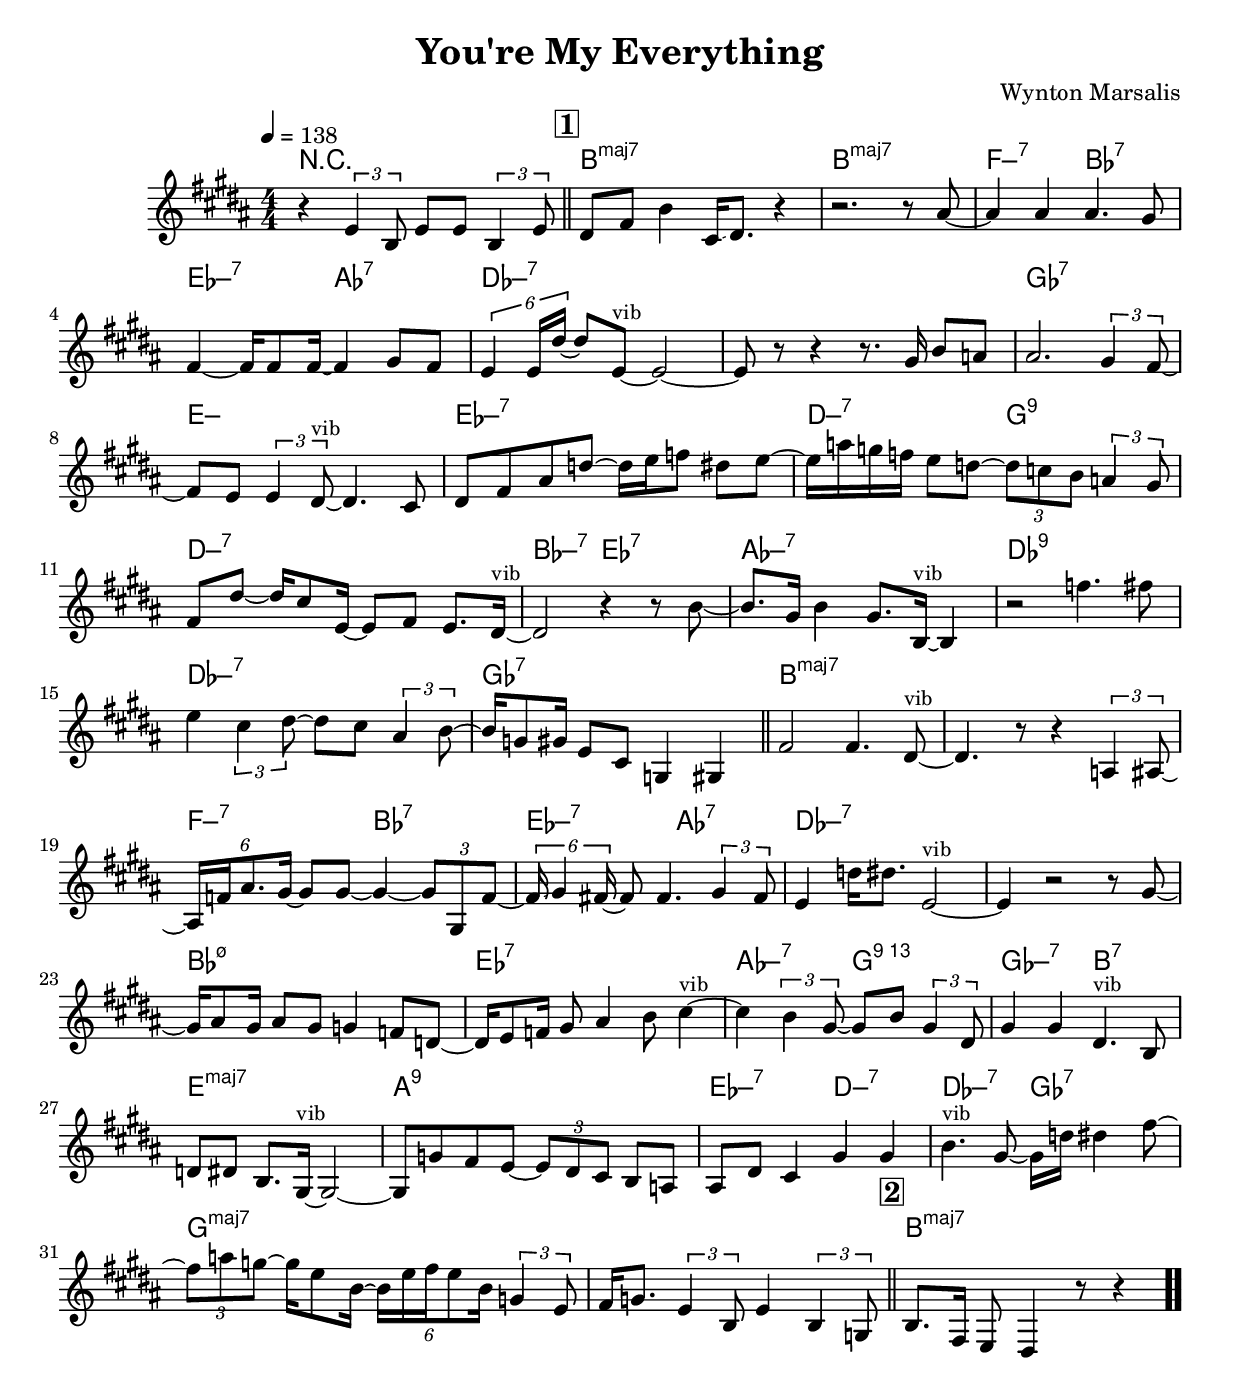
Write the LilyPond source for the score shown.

\version "2.13.2"

#(ly:set-option 'point-and-click #f)

\header {
  title = "You're My Everything"
  composer = "Wynton Marsalis"
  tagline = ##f
}
global =
{
    \override Staff.TimeSignature #'style = #'()
    \time 4/4
    \clef "treble"
    \key b \major
    \override Rest #'direction = #'0
    \override MultiMeasureRest #'staff-position = #0
}
\score
{
<<
    \transpose c' c'

    \new ChordNames { \chords {
      \set majorSevenSymbol = \markup { "maj7" }
      \set minorChordModifier = \markup { \char ##x2013 }
      | r1 
      | b1:maj | b1:maj | f2:min7 bes2:7 | es2:min7 aes2:7 | des1:min7 | s1 | ges1:7 | e1:min 
      | es1:min7 | d2:min7 g2:9 | d1:min7 | bes2:min7 es2:7 | aes1:min7 | des1:9 | des1:min7 | ges1:7 
      | b1:maj | s1 | f2:min7 bes2:7 | es2:min7 aes2:7 | des1:min7 | s1 | bes1:min5-7 | es1:7 
      | aes2:min7 g2:13.9 | ges2:min7 b2:7 | e1:maj | a1:9 | es2:min7 d2:min7 | des2:min7 ges2:7 | g1:maj | s1 
      | b1:maj|
      }
      }

    \new Staff
    <<
    \transpose c' c'

    {
      \global
  		%\override Score.MetronomeMark #'transparent = ##t
  		%\override Score.MetronomeMark #'stencil = ##f
  		
  		\override HorizontalBracket #'direction = #UP
  		\override HorizontalBracket #'bracket-flare = #'(0 . 0)
  		
  		\override TextSpanner #'dash-fraction = #1.0
  		\override TextSpanner #'bound-details #'left #'text = \markup{ \concat{\draw-line #'(0 . -1.0) \draw-line #'(1.0 . 0) }}
  		\override TextSpanner #'bound-details #'right #'text = \markup{ \concat{ \draw-line #'(1.0 . 0) \draw-line #'(0 . -1.0) }}
          \set Score.markFormatter = #format-mark-box-numbers


      \tempo 4 = 138
      \set Score.currentBarNumber = #0
     
      | r4 \tuplet 3/2 {e'4 b8} e'8 e'8 \tuplet 3/2 {b4 e'8} 
      \bar "||" \mark \default dis'8 fis'8 b'4 cis'16\glissando  dis'8. r4 
      | r2. r8 ais'8~ 
      | ais'4 ais'4 ais'4. gis'8 
      | fis'4~ fis'16 fis'8 fis'16~ fis'4 gis'8 fis'8 
      | \tuplet 6/4 {e'4 e'16 dis''16~} dis''8 e'8~^\markup{\left-align \small vib} e'2~ 
      | e'8 r8 r4 r8. gis'16 b'8 a'8 
      | ais'2. \tuplet 3/2 {gis'4 fis'8~} 
      | fis'8 e'8 \tuplet 3/2 {e'4 dis'8~^\markup{\left-align \small vib}} dis'4. cis'8 
      | dis'8 fis'8 ais'8 d''8~ d''16 e''16\glissando  f''8 dis''8 e''8~ 
      | e''16 a''16 g''16 f''16 e''8 d''8~ \tuplet 3/2 {d''8 c''8 b'8} \tuplet 3/2 {a'4 gis'8} 
      | fis'8 dis''8~ dis''16 cis''8 e'16~ e'8 fis'8 e'8. dis'16~^\markup{\left-align \small vib} 
      | dis'2 r4 r8 b'8~ 
      | b'8. gis'16 b'4 gis'8. b16~^\markup{\left-align \small vib} b4 
      | r2 f''4. fis''8 
      | e''4 \tuplet 3/2 {cis''4 dis''8~} dis''8 cis''8 \tuplet 3/2 {ais'4 b'8~} 
      | b'16 g'8 gis'16 e'8 cis'8 g4 gis4 
      \bar "||" fis'2 fis'4. dis'8~^\markup{\left-align \small vib} 
      | dis'4. r8 r4 \tuplet 3/2 {a4 ais8~} 
      | \tuplet 6/4 {ais16 f'16 ais'8. gis'16~} gis'8 gis'8~ gis'4~ \tuplet 3/2 {gis'8 gis8 f'8~} 
      | \tuplet 6/4 {f'16\glissando  gis'4 fis'16~} fis'8 fis'4. \tuplet 3/2 {gis'4 fis'8} 
      | e'4 d''16 dis''8. e'2~^\markup{\left-align \small vib} 
      | e'4 r2 r8 gis'8~ 
      | gis'16 ais'8 gis'16 ais'8 gis'8 g'4 f'8 d'8~ 
      | d'16 e'8 f'16 gis'8 ais'4 b'8 cis''4~^\markup{\left-align \small vib} 
      | cis''4 \tuplet 3/2 {b'4 gis'8~} gis'8 b'8 \tuplet 3/2 {gis'4 dis'8} 
      | gis'4 gis'4 dis'4.^\markup{\left-align \small vib} b8 
      | d'8\glissando  dis'8 b8. gis16~^\markup{\left-align \small vib} gis2~ 
      | gis8 g'8 fis'8 e'8~ \tuplet 3/2 {e'8 dis'8 cis'8} b8 a8 
      | ais8 dis'8 cis'4 gis'4 gis'4 
      | b'4.^\markup{\left-align \small vib} gis'8~ gis'16 d''16 dis''4 fis''8~ 
      | \tuplet 3/2 {fis''8 a''8 g''8~} g''16 e''8 b'16~ \tuplet 6/4 {b'16 e''16 fis''16 e''8 b'16} \tuplet 3/2 {g'4 e'8} 
      | fis'16\glissando  g'8. \tuplet 3/2 {e'4 b8} e'4 \tuplet 3/2 {b4 g8} 
      \bar "||" \mark \default b8. fis16 e8 dis4 r8 r4\bar  ".."
    }
    >>
>>    
}
